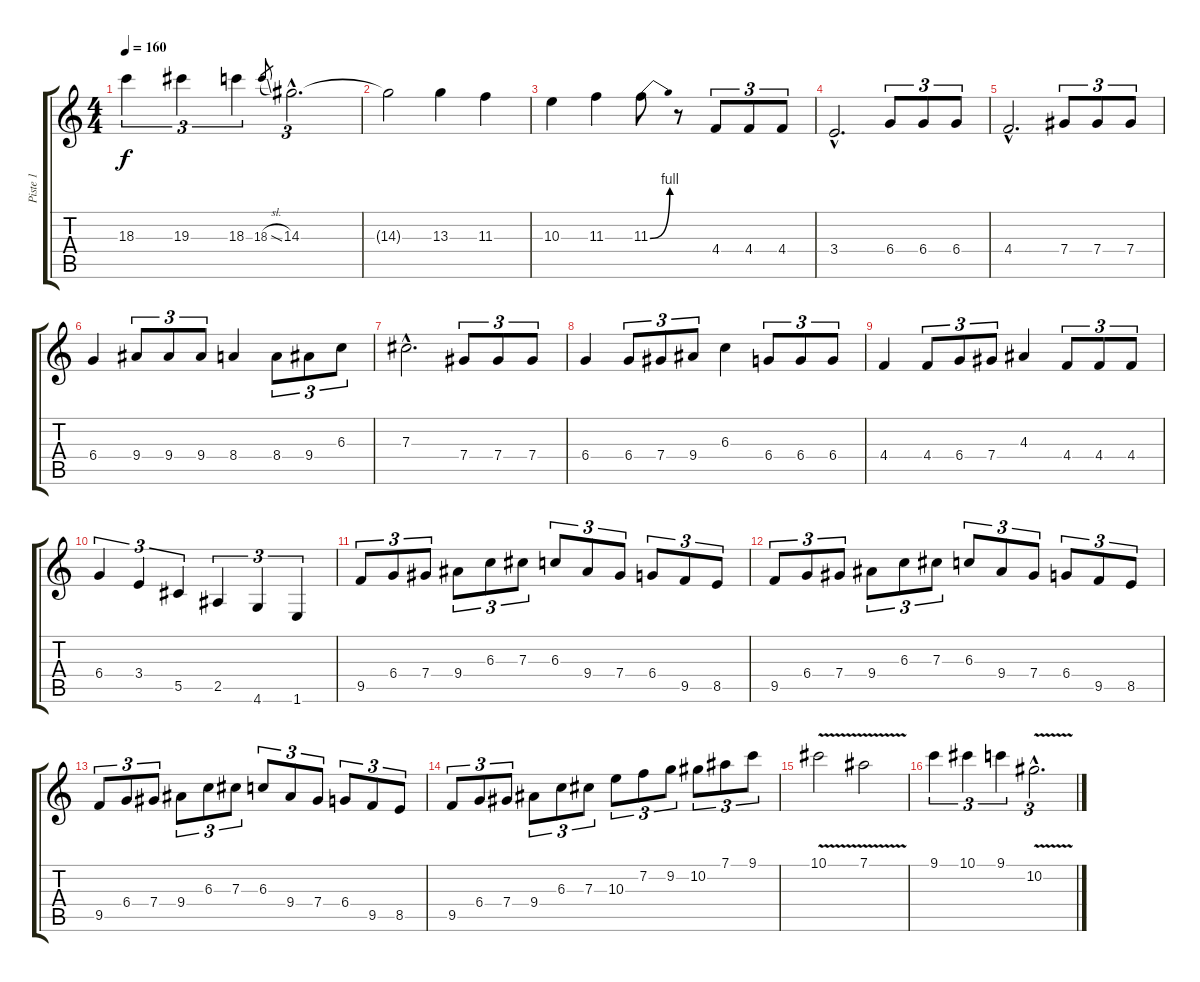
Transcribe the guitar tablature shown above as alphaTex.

\track ("Piste 1" "Piste 1") {instrument distortionguitar}
\staff {score tabs}
\tuning (Eb4 Bb3 Gb3 Db3 Ab2 Eb2) {hide}
\ts (4 4)
\tempo 160
\clef g2
\ks c
18.3.4{tu (3 2) dy f} 19.3.4{tu (3 2)} 18.3.4{tu (3 2)} 18.3{sl}.8{gr} 14.3{hac}.2{d tu (3 2)} |
14.3{t}.2 13.3.4 11.3.4 |
10.3.4 11.3.4 11.3{be (bend 0 0 60 4)}.8 r.8 4.4.8{tu (3 2)} 4.4.8{tu (3 2)} 4.4.8{tu (3 2)} |
3.4{hac}.2{d} 6.4.8{tu (3 2)} 6.4.8{tu (3 2)} 6.4.8{tu (3 2)} |
4.4{hac}.2{d} 7.4.8{tu (3 2)} 7.4.8{tu (3 2)} 7.4.8{tu (3 2)} |
6.4.4 9.4.8{tu (3 2)} 9.4.8{tu (3 2)} 9.4.8{tu (3 2)} 8.4.4 8.4.8{tu (3 2)} 9.4.8{tu (3 2)} 6.3.8{tu (3 2)} |
7.3{hac}.2{d} 7.4.8{tu (3 2)} 7.4.8{tu (3 2)} 7.4.8{tu (3 2)} |
6.4.4 6.4.8{tu (3 2)} 7.4.8{tu (3 2)} 9.4.8{tu (3 2)} 6.3.4 6.4.8{tu (3 2)} 6.4.8{tu (3 2)} 6.4.8{tu (3 2)} |
4.4.4 4.4.8{tu (3 2)} 6.4.8{tu (3 2)} 7.4.8{tu (3 2)} 4.3.4 4.4.8{tu (3 2)} 4.4.8{tu (3 2)} 4.4.8{tu (3 2)} |
6.4.4{tu (3 2)} 3.4.4{tu (3 2)} 5.5.4{tu (3 2)} 2.5.4{tu (3 2)} 4.6.4{tu (3 2)} 1.6.4{tu (3 2)} |
9.5.8{tu (3 2)} 6.4.8{tu (3 2)} 7.4.8{tu (3 2)} 9.4.8{tu (3 2)} 6.3.8{tu (3 2)} 7.3.8{tu (3 2)} 6.3.8{tu (3 2)} 9.4.8{tu (3 2)} 7.4.8{tu (3 2)} 6.4.8{tu (3 2)} 9.5.8{tu (3 2)} 8.5.8{tu (3 2)} |
9.5.8{tu (3 2)} 6.4.8{tu (3 2)} 7.4.8{tu (3 2)} 9.4.8{tu (3 2)} 6.3.8{tu (3 2)} 7.3.8{tu (3 2)} 6.3.8{tu (3 2)} 9.4.8{tu (3 2)} 7.4.8{tu (3 2)} 6.4.8{tu (3 2)} 9.5.8{tu (3 2)} 8.5.8{tu (3 2)} |
9.5.8{tu (3 2)} 6.4.8{tu (3 2)} 7.4.8{tu (3 2)} 9.4.8{tu (3 2)} 6.3.8{tu (3 2)} 7.3.8{tu (3 2)} 6.3.8{tu (3 2)} 9.4.8{tu (3 2)} 7.4.8{tu (3 2)} 6.4.8{tu (3 2)} 9.5.8{tu (3 2)} 8.5.8{tu (3 2)} |
9.5.8{tu (3 2)} 6.4.8{tu (3 2)} 7.4.8{tu (3 2)} 9.4.8{tu (3 2)} 6.3.8{tu (3 2)} 7.3.8{tu (3 2)} 10.3.8{tu (3 2)} 7.2.8{tu (3 2)} 9.2.8{tu (3 2)} 10.2.8{tu (3 2)} 7.1.8{tu (3 2)} 9.1.8{tu (3 2)} |
10.1{v}.2 7.1{v}.2 |
9.1.4{tu (3 2)} 10.1.4{tu (3 2)} 9.1.4{tu (3 2)} 10.2{v hac}.2{d tu (3 2)}
